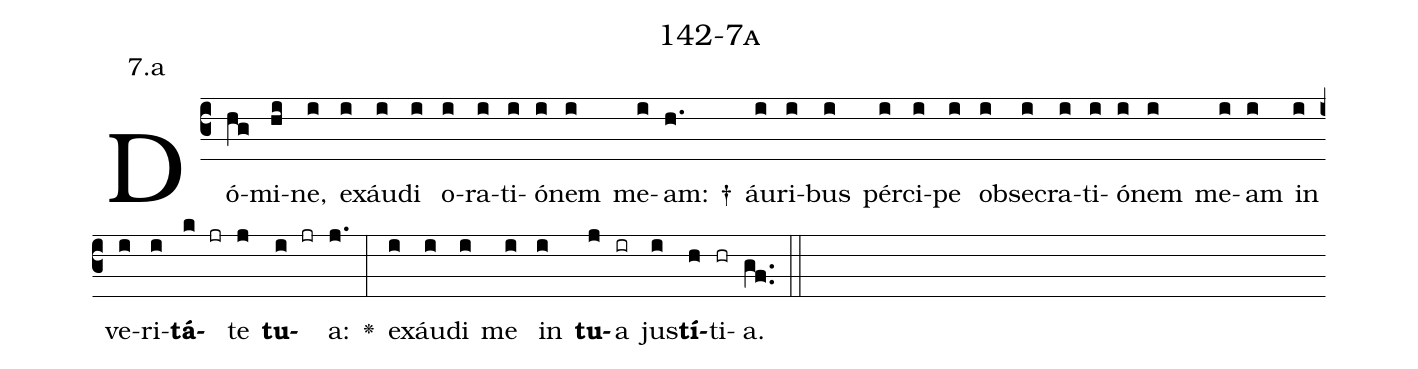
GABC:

name: 142-7a;
annotation: 7.a;
%%
(c3)Dó(hg)mi(hi)ne,(i) ex(i)áu(i)di(i) o(i)ra(i)ti(i)ó(i)nem(i) me(i)am: †(h.) áu(i)ri(i)bus(i) pér(i)ci(i)pe(i) ob(i)se(i)cra(i)ti(i)ó(i)nem(i) me(i)am(i) in(i) ve(i)ri(i)<b>tá</b>(k jr)te(j) <b>tu</b>(i jr)a:(j.) <v>\greheightstar</v>(:) ex(i)áu(i)di(i) me(i) in(i) <b>tu</b>(j)a(ir) jus(i)<b>tí</b>(h)ti(hr)a.(gf..) (::)


%E(i) u(i) o(j) u(i) a(h) e.(gf..) (::)
